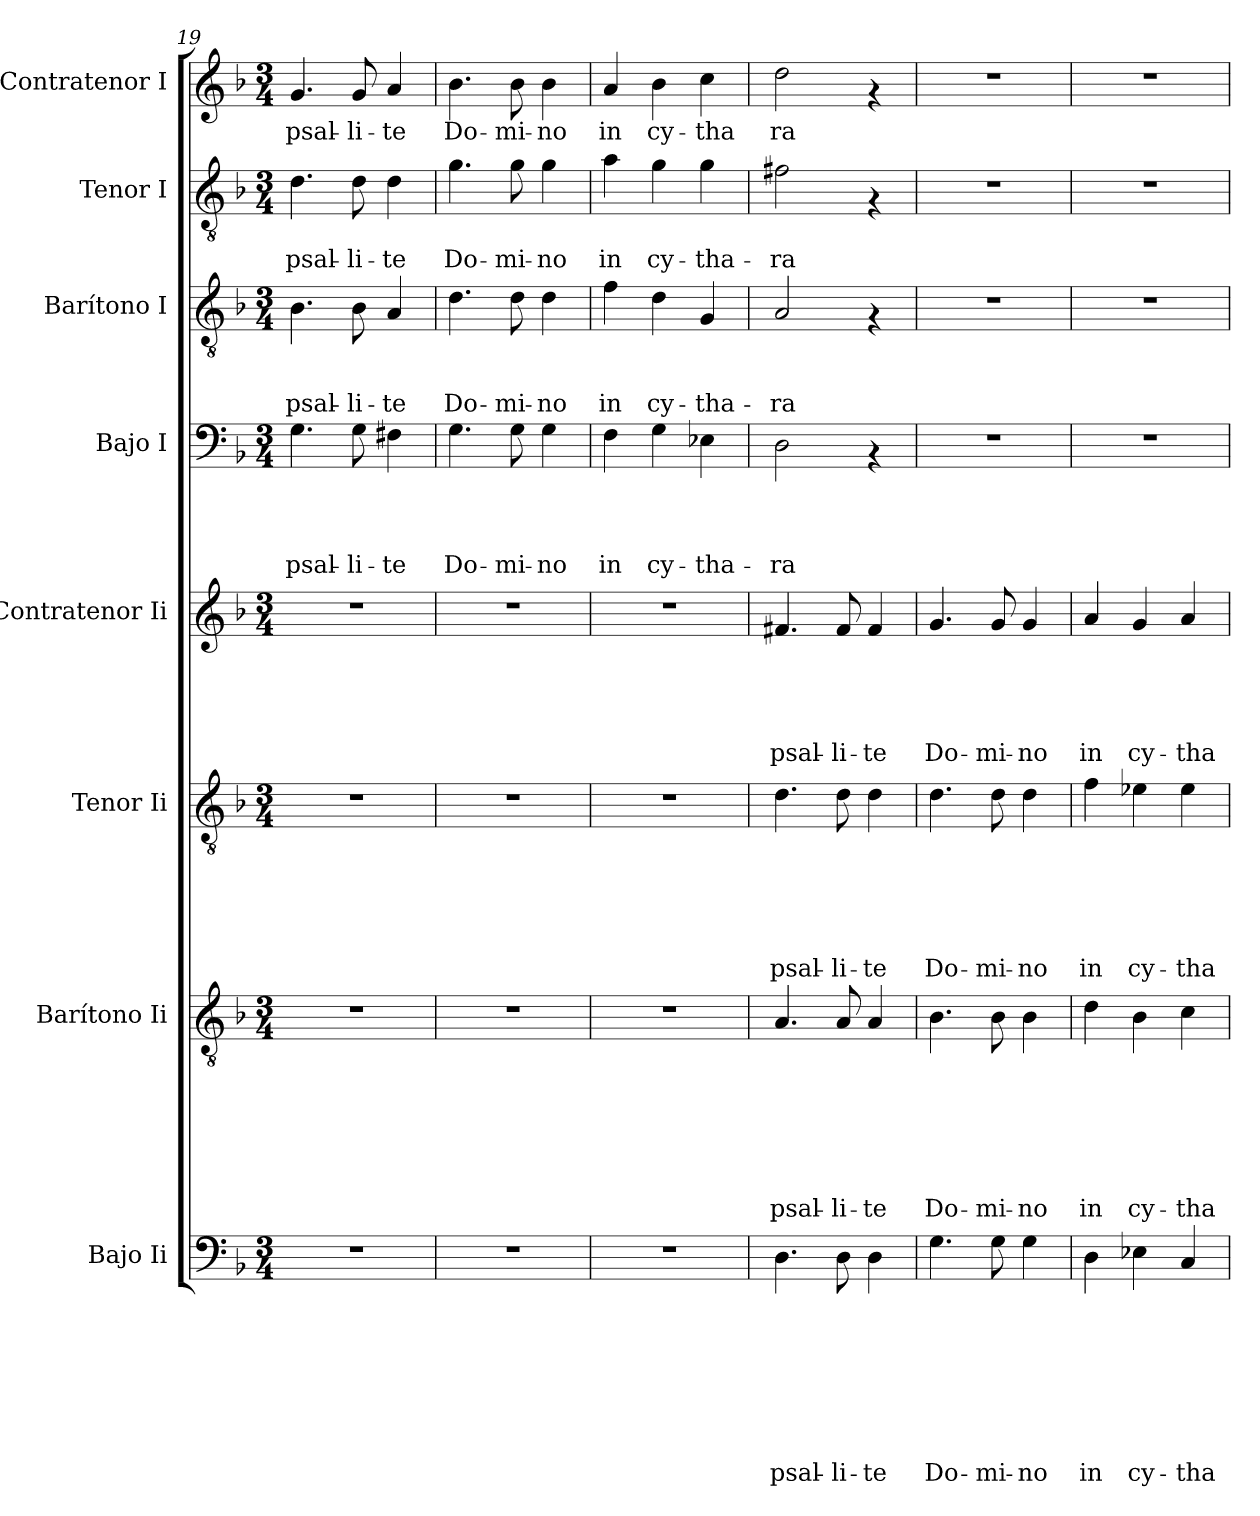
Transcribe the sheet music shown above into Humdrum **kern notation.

**kern	**text	**text	**text	**text	**text	**text	**text	**text	**kern	**text	**text	**text	**text	**text	**text	**text	**kern	**text	**text	**text	**text	**text	**text	**kern	**text	**text	**text	**text	**text	**kern	**text	**text	**text	**text	**kern	**text	**text	**text	**kern	**text	**text	**kern	**text
*part8	*part8	*part8	*part8	*part8	*part8	*part8	*part8	*part8	*part7	*part7	*part7	*part7	*part7	*part7	*part7	*part7	*part6	*part6	*part6	*part6	*part6	*part6	*part6	*part5	*part5	*part5	*part5	*part5	*part5	*part4	*part4	*part4	*part4	*part4	*part3	*part3	*part3	*part3	*part2	*part2	*part2	*part1	*part1
*staff8	*staff8	*staff8	*staff8	*staff8	*staff8	*staff8	*staff8	*staff8	*staff7	*staff7	*staff7	*staff7	*staff7	*staff7	*staff7	*staff7	*staff6	*staff6	*staff6	*staff6	*staff6	*staff6	*staff6	*staff5	*staff5	*staff5	*staff5	*staff5	*staff5	*staff4	*staff4	*staff4	*staff4	*staff4	*staff3	*staff3	*staff3	*staff3	*staff2	*staff2	*staff2	*staff1	*staff1
*I"Bajo Ii	*	*	*	*	*	*	*	*	*I"Barítono Ii	*	*	*	*	*	*	*	*I"Tenor Ii	*	*	*	*	*	*	*I"Contratenor Ii	*	*	*	*	*	*I"Bajo I	*	*	*	*	*I"Barítono I	*	*	*	*I"Tenor I	*	*	*I"Contratenor I	*
*I'B Ii	*	*	*	*	*	*	*	*	*I'Bar Ii	*	*	*	*	*	*	*	*I'T Ii	*	*	*	*	*	*	*I'Ct Ii	*	*	*	*	*	*I'B I	*	*	*	*	*I'Bar I	*	*	*	*I'T I	*	*	*I'Ct I	*
!!LO:PB:g=z
*clefF4	*	*	*	*	*	*	*	*	*clefGv2	*	*	*	*	*	*	*	*clefGv2	*	*	*	*	*	*	*clefG2	*	*	*	*	*	*clefF4	*	*	*	*	*clefGv2	*	*	*	*clefGv2	*	*	*clefG2	*
*k[b-]	*	*	*	*	*	*	*	*	*k[b-]	*	*	*	*	*	*	*	*k[b-]	*	*	*	*	*	*	*k[b-]	*	*	*	*	*	*k[b-]	*	*	*	*	*k[b-]	*	*	*	*k[b-]	*	*	*k[b-]	*
*F:	*	*	*	*	*	*	*	*	*F:	*	*	*	*	*	*	*	*F:	*	*	*	*	*	*	*F:	*	*	*	*	*	*F:	*	*	*	*	*F:	*	*	*	*F:	*	*	*F:	*
*M3/4	*	*	*	*	*	*	*	*	*M3/4	*	*	*	*	*	*	*	*M3/4	*	*	*	*	*	*	*M3/4	*	*	*	*	*	*M3/4	*	*	*	*	*M3/4	*	*	*	*M3/4	*	*	*M3/4	*
=19	=19	=19	=19	=19	=19	=19	=19	=19	=19	=19	=19	=19	=19	=19	=19	=19	=19	=19	=19	=19	=19	=19	=19	=19	=19	=19	=19	=19	=19	=19	=19	=19	=19	=19	=19	=19	=19	=19	=19	=19	=19	=19	=19
!	!	!	!	!	!	!	!	!	!	!	!	!	!	!	!	!	!	!	!	!	!	!	!	!	!	!	!	!	!	!	!	!	!	!LO:LY:b	!	!	!	!LO:LY:b	!	!	!LO:LY:b	!	!LO:LY:b
2.r	.	.	.	.	.	.	.	.	2.r	.	.	.	.	.	.	.	2.r	.	.	.	.	.	.	2.r	.	.	.	.	.	4.G\	.	.	.	psal-	4.B-\	.	.	psal-	4.d\	.	psal-	4.g/	psal-
!	!	!	!	!	!	!	!	!	!	!	!	!	!	!	!	!	!	!	!	!	!	!	!	!	!	!	!	!	!	!	!	!	!	!LO:LY:b	!	!	!	!LO:LY:b	!	!	!LO:LY:b	!	!LO:LY:b
.	.	.	.	.	.	.	.	.	.	.	.	.	.	.	.	.	.	.	.	.	.	.	.	.	.	.	.	.	.	8G\	.	.	.	-li-	8B-\	.	.	-li-	8d\	.	-li-	8g/	-li-
!	!	!	!	!	!	!	!	!	!	!	!	!	!	!	!	!	!	!	!	!	!	!	!	!	!	!	!	!	!	!	!	!	!	!LO:LY:b	!	!	!	!LO:LY:b	!	!	!LO:LY:b	!	!LO:LY:b
.	.	.	.	.	.	.	.	.	.	.	.	.	.	.	.	.	.	.	.	.	.	.	.	.	.	.	.	.	.	4F#X\	.	.	.	-te	4A/	.	.	-te	4d\	.	-te	4a/	-te
=20	=20	=20	=20	=20	=20	=20	=20	=20	=20	=20	=20	=20	=20	=20	=20	=20	=20	=20	=20	=20	=20	=20	=20	=20	=20	=20	=20	=20	=20	=20	=20	=20	=20	=20	=20	=20	=20	=20	=20	=20	=20	=20	=20
!	!	!	!	!	!	!	!	!	!	!	!	!	!	!	!	!	!	!	!	!	!	!	!	!	!	!	!	!	!	!	!	!	!	!LO:LY:b	!	!	!	!LO:LY:b	!	!	!LO:LY:b	!	!LO:LY:b
2.r	.	.	.	.	.	.	.	.	2.r	.	.	.	.	.	.	.	2.r	.	.	.	.	.	.	2.r	.	.	.	.	.	4.G\	.	.	.	Do-	4.d\	.	.	Do-	4.g\	.	Do-	4.b-\	Do-
!	!	!	!	!	!	!	!	!	!	!	!	!	!	!	!	!	!	!	!	!	!	!	!	!	!	!	!	!	!	!	!	!	!	!LO:LY:b	!	!	!	!LO:LY:b	!	!	!LO:LY:b	!	!LO:LY:b
.	.	.	.	.	.	.	.	.	.	.	.	.	.	.	.	.	.	.	.	.	.	.	.	.	.	.	.	.	.	8G\	.	.	.	-mi-	8d\	.	.	-mi-	8g\	.	-mi-	8b-\	-mi-
!	!	!	!	!	!	!	!	!	!	!	!	!	!	!	!	!	!	!	!	!	!	!	!	!	!	!	!	!	!	!	!	!	!	!LO:LY:b	!	!	!	!LO:LY:b	!	!	!LO:LY:b	!	!LO:LY:b
.	.	.	.	.	.	.	.	.	.	.	.	.	.	.	.	.	.	.	.	.	.	.	.	.	.	.	.	.	.	4G\	.	.	.	-no	4d\	.	.	-no	4g\	.	-no	4b-\	-no
=21	=21	=21	=21	=21	=21	=21	=21	=21	=21	=21	=21	=21	=21	=21	=21	=21	=21	=21	=21	=21	=21	=21	=21	=21	=21	=21	=21	=21	=21	=21	=21	=21	=21	=21	=21	=21	=21	=21	=21	=21	=21	=21	=21
!	!	!	!	!	!	!	!	!	!	!	!	!	!	!	!	!	!	!	!	!	!	!	!	!	!	!	!	!	!	!	!	!	!	!LO:LY:b	!	!	!	!LO:LY:b	!	!	!LO:LY:b	!	!LO:LY:b
2.r	.	.	.	.	.	.	.	.	2.r	.	.	.	.	.	.	.	2.r	.	.	.	.	.	.	2.r	.	.	.	.	.	4F\	.	.	.	in	4f\	.	.	in	4a\	.	in	4a/	in
!	!	!	!	!	!	!	!	!	!	!	!	!	!	!	!	!	!	!	!	!	!	!	!	!	!	!	!	!	!	!	!	!	!	!LO:LY:b	!	!	!	!LO:LY:b	!	!	!LO:LY:b	!	!LO:LY:b
.	.	.	.	.	.	.	.	.	.	.	.	.	.	.	.	.	.	.	.	.	.	.	.	.	.	.	.	.	.	4G\	.	.	.	cy-	4d\	.	.	cy-	4g\	.	cy-	4b-\	cy-
!	!	!	!	!	!	!	!	!	!	!	!	!	!	!	!	!	!	!	!	!	!	!	!	!	!	!	!	!	!	!	!	!	!	!LO:LY:b	!	!	!	!LO:LY:b	!	!	!LO:LY:b	!	!LO:LY:b
.	.	.	.	.	.	.	.	.	.	.	.	.	.	.	.	.	.	.	.	.	.	.	.	.	.	.	.	.	.	4E-X\	.	.	.	-tha-	4G/	.	.	-tha-	4g\	.	-tha-	4cc\	-tha
=22	=22	=22	=22	=22	=22	=22	=22	=22	=22	=22	=22	=22	=22	=22	=22	=22	=22	=22	=22	=22	=22	=22	=22	=22	=22	=22	=22	=22	=22	=22	=22	=22	=22	=22	=22	=22	=22	=22	=22	=22	=22	=22	=22
!	!	!	!	!	!	!	!	!LO:LY:b	!	!	!	!	!	!	!	!LO:LY:b	!	!	!	!	!	!	!LO:LY:b	!	!	!	!	!	!LO:LY:b	!	!	!	!	!LO:LY:b	!	!	!	!LO:LY:b	!	!	!LO:LY:b	!	!LO:LY:b
4.D\	.	.	.	.	.	.	.	psal-	4.A/	.	.	.	.	.	.	psal-	4.d\	.	.	.	.	.	psal-	4.f#X/	.	.	.	.	psal-	2D\	.	.	.	-ra	2A/	.	.	-ra	2f#X\	.	-ra	2dd\	ra
!	!	!	!	!	!	!	!	!LO:LY:b	!	!	!	!	!	!	!	!LO:LY:b	!	!	!	!	!	!	!LO:LY:b	!	!	!	!	!	!LO:LY:b	!	!	!	!	!	!	!	!	!	!	!	!	!	!
8D\	.	.	.	.	.	.	.	-li-	8A/	.	.	.	.	.	.	-li-	8d\	.	.	.	.	.	-li-	8f#/	.	.	.	.	-li-	.	.	.	.	.	.	.	.	.	.	.	.	.	.
!	!	!	!	!	!	!	!	!LO:LY:b	!	!	!	!	!	!	!	!LO:LY:b	!	!	!	!	!	!	!LO:LY:b	!	!	!	!	!	!LO:LY:b	!	!	!	!	!	!	!	!	!	!	!	!	!	!
4D\	.	.	.	.	.	.	.	-te	4A/	.	.	.	.	.	.	-te	4d\	.	.	.	.	.	-te	4f#/	.	.	.	.	-te	4rAA	.	.	.	.	4rF	.	.	.	4rF	.	.	4rf	.
=23	=23	=23	=23	=23	=23	=23	=23	=23	=23	=23	=23	=23	=23	=23	=23	=23	=23	=23	=23	=23	=23	=23	=23	=23	=23	=23	=23	=23	=23	=23	=23	=23	=23	=23	=23	=23	=23	=23	=23	=23	=23	=23	=23
!	!	!	!	!	!	!	!	!LO:LY:b	!	!	!	!	!	!	!	!LO:LY:b	!	!	!	!	!	!	!LO:LY:b	!	!	!	!	!	!LO:LY:b	!	!	!	!	!	!	!	!	!	!	!	!	!	!
4.G\	.	.	.	.	.	.	.	Do-	4.B-\	.	.	.	.	.	.	Do-	4.d\	.	.	.	.	.	Do-	4.g/	.	.	.	.	Do-	2.r	.	.	.	.	2.r	.	.	.	2.r	.	.	2.r	.
!	!	!	!	!	!	!	!	!LO:LY:b	!	!	!	!	!	!	!	!LO:LY:b	!	!	!	!	!	!	!LO:LY:b	!	!	!	!	!	!LO:LY:b	!	!	!	!	!	!	!	!	!	!	!	!	!	!
8G\	.	.	.	.	.	.	.	-mi-	8B-\	.	.	.	.	.	.	-mi-	8d\	.	.	.	.	.	-mi-	8g/	.	.	.	.	-mi-	.	.	.	.	.	.	.	.	.	.	.	.	.	.
!	!	!	!	!	!	!	!	!LO:LY:b	!	!	!	!	!	!	!	!LO:LY:b	!	!	!	!	!	!	!LO:LY:b	!	!	!	!	!	!LO:LY:b	!	!	!	!	!	!	!	!	!	!	!	!	!	!
4G\	.	.	.	.	.	.	.	-no	4B-\	.	.	.	.	.	.	-no	4d\	.	.	.	.	.	-no	4g/	.	.	.	.	-no	.	.	.	.	.	.	.	.	.	.	.	.	.	.
=24	=24	=24	=24	=24	=24	=24	=24	=24	=24	=24	=24	=24	=24	=24	=24	=24	=24	=24	=24	=24	=24	=24	=24	=24	=24	=24	=24	=24	=24	=24	=24	=24	=24	=24	=24	=24	=24	=24	=24	=24	=24	=24	=24
!	!	!	!	!	!	!	!	!LO:LY:b	!	!	!	!	!	!	!	!LO:LY:b	!	!	!	!	!	!	!LO:LY:b	!	!	!	!	!	!LO:LY:b	!	!	!	!	!	!	!	!	!	!	!	!	!	!
4D\	.	.	.	.	.	.	.	in	4d\	.	.	.	.	.	.	in	4f\	.	.	.	.	.	in	4a/	.	.	.	.	in	2.r	.	.	.	.	2.r	.	.	.	2.r	.	.	2.r	.
!	!	!	!	!	!	!	!	!LO:LY:b	!	!	!	!	!	!	!	!LO:LY:b	!	!	!	!	!	!	!LO:LY:b	!	!	!	!	!	!LO:LY:b	!	!	!	!	!	!	!	!	!	!	!	!	!	!
4E-X\	.	.	.	.	.	.	.	cy-	4B-\	.	.	.	.	.	.	cy-	4e-X\	.	.	.	.	.	cy-	4g/	.	.	.	.	cy-	.	.	.	.	.	.	.	.	.	.	.	.	.	.
!	!	!	!	!	!	!	!	!LO:LY:b	!	!	!	!	!	!	!	!LO:LY:b	!	!	!	!	!	!	!LO:LY:b	!	!	!	!	!	!LO:LY:b	!	!	!	!	!	!	!	!	!	!	!	!	!	!
4C/	.	.	.	.	.	.	.	-tha-	4c\	.	.	.	.	.	.	-tha-	4e-\	.	.	.	.	.	-tha	4a/	.	.	.	.	-tha	.	.	.	.	.	.	.	.	.	.	.	.	.	.
=	=	=	=	=	=	=	=	=	=	=	=	=	=	=	=	=	=	=	=	=	=	=	=	=	=	=	=	=	=	=	=	=	=	=	=	=	=	=	=	=	=	=	=
*-	*-	*-	*-	*-	*-	*-	*-	*-	*-	*-	*-	*-	*-	*-	*-	*-	*-	*-	*-	*-	*-	*-	*-	*-	*-	*-	*-	*-	*-	*-	*-	*-	*-	*-	*-	*-	*-	*-	*-	*-	*-	*-	*-
